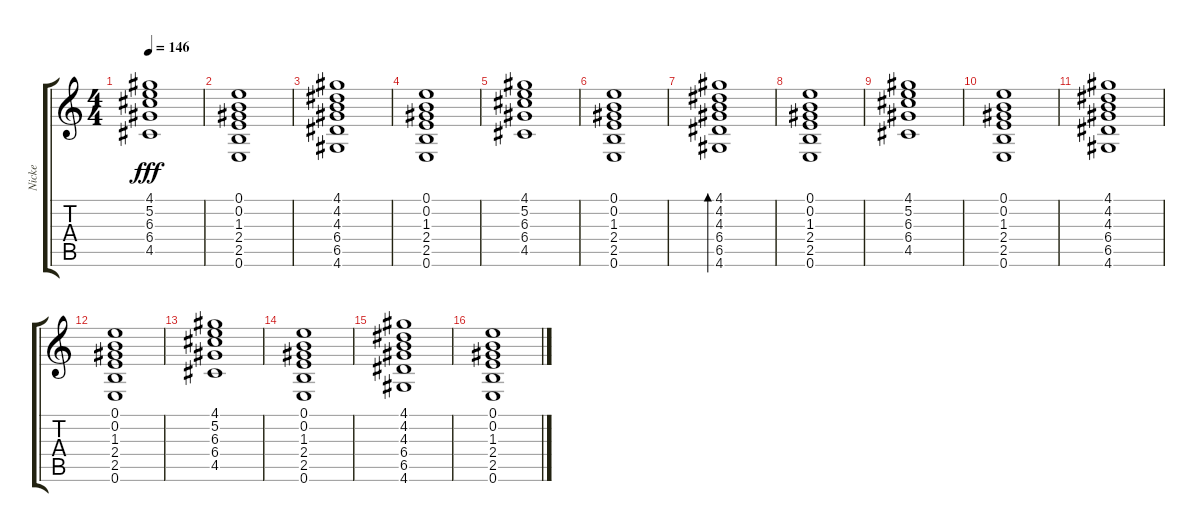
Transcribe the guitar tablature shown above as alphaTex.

\track ("Nicke" "Nicke") {instrument distortionguitar}
\staff {score tabs}
\tuning (E4 B3 G3 D3 A2 E2) {hide}
\ts (4 4)
\tempo 146
\clef g2
\ks c
(4.1 5.2 6.3 6.4 4.5).1{dy fff} |
(0.1 0.2 1.3 2.4 2.5 0.6).1 |
(4.1 4.2 4.3 6.4 6.5 4.6).1 |
(0.1 0.2 1.3 2.4 2.5 0.6).1 |
(4.1 5.2 6.3 6.4 4.5).1 |
(0.1 0.2 1.3 2.4 2.5 0.6).1 |
(4.1 4.2 4.3 6.4 6.5 4.6).1{bd 240} |
(0.1 0.2 1.3 2.4 2.5 0.6).1 |
(4.1 5.2 6.3 6.4 4.5).1 |
(0.1 0.2 1.3 2.4 2.5 0.6).1 |
(4.1 4.2 4.3 6.4 6.5 4.6).1 |
(0.1 0.2 1.3 2.4 2.5 0.6).1 |
(4.1 5.2 6.3 6.4 4.5).1 |
(0.1 0.2 1.3 2.4 2.5 0.6).1 |
(4.1 4.2 4.3 6.4 6.5 4.6).1 |
(0.1 0.2 1.3 2.4 2.5 0.6).1
